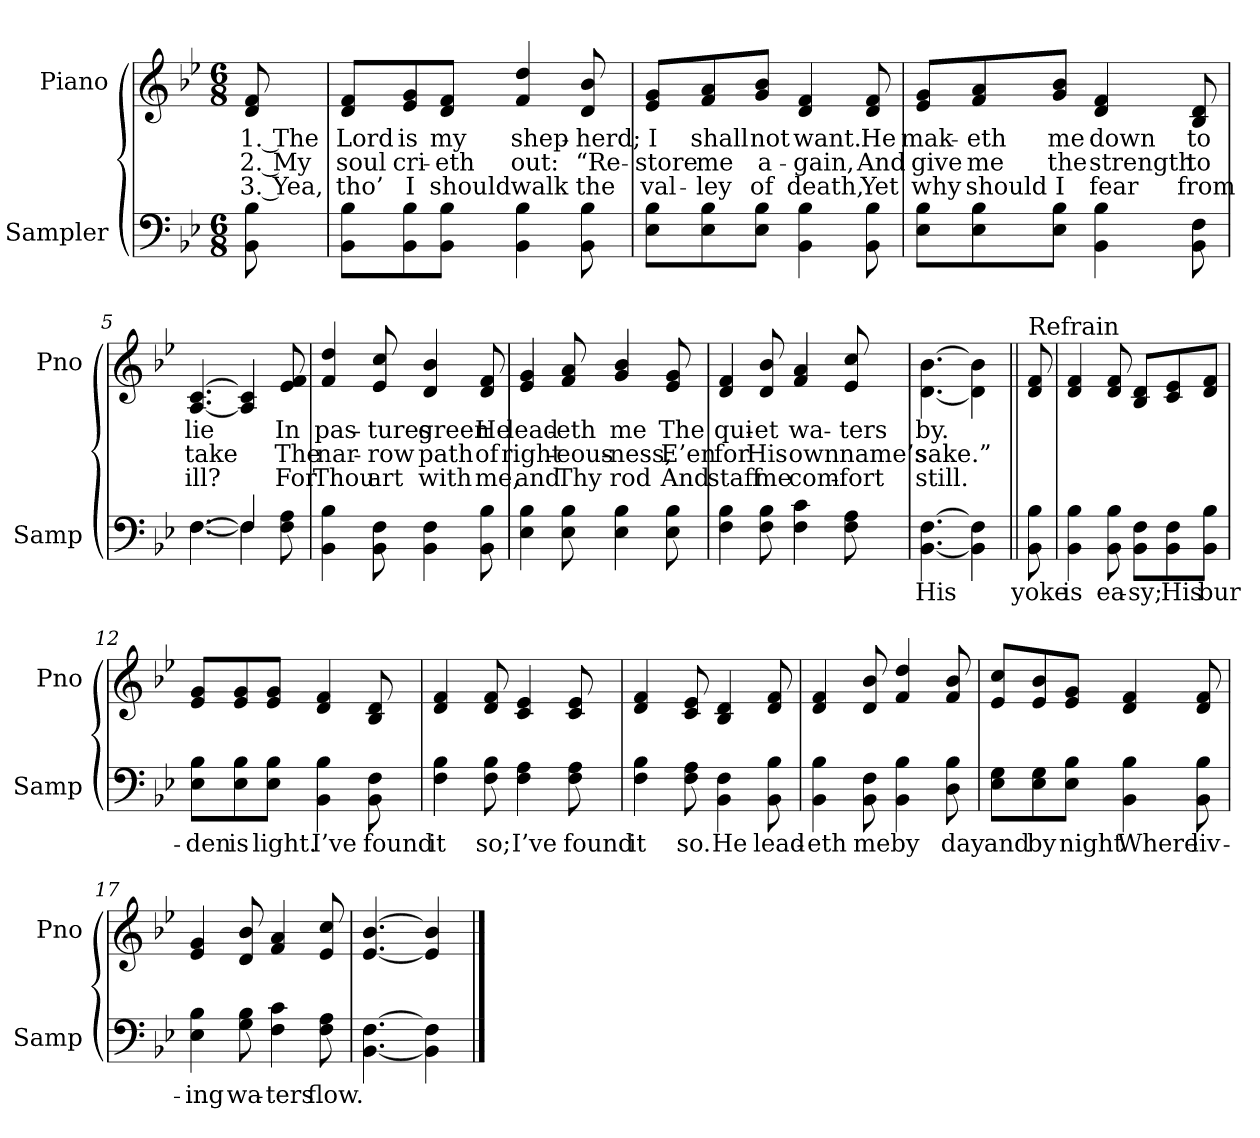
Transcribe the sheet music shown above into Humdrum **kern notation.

**kern	**text	**kern	**text	**text	**text
*part2	*part2	*part1	*part1	*part1	*part1
*staff2	*staff2	*staff1	*staff1	*staff1	*staff1
*I"Sampler	*	*I"Piano	*	*	*
*I'Samp	*	*I'Pno	*	*	*
*clefF4	*	*clefG2	*	*	*
*k[b-e-]	*	*k[b-e-]	*	*	*
*B-:	*	*B-:	*	*	*
*M6/8	*	*M6/8	*	*	*
=1	=1	=1	=1	=1	=1
8BB- 8B-	.	8d 8f	1. The	2. My	3. Yea,
=2	=2	=2	=2	=2	=2
8BB-\ 8B-\L	.	8d/ 8f/L	Lord	soul	tho’
8BB-\ 8B-\	.	8e-/ 8g/	is	cri-	I
8BB-\ 8B-\J	.	8d/ 8f/J	my	-eth	should
4BB- 4B-	.	4f 4dd	shep-	out:	walk
8BB- 8B-	.	8d 8b-	-herd;	“Re-	the
=3	=3	=3	=3	=3	=3
8E-\ 8B-\L	.	8e-/ 8g/L	I	-store	val-
8E-\ 8B-\	.	8f/ 8a/	shall	me	-ley
8E-\ 8B-\J	.	8g/ 8b-/J	not	a-	of
4BB- 4B-	.	4d 4f	want.	-gain,	death,
8BB- 8B-	.	8d 8f	He	And	Yet
=4	=4	=4	=4	=4	=4
8E-\ 8B-\L	.	8e-/ 8g/L	mak-	give	why
8E-\ 8B-\	.	8f/ 8a/	-eth	me	should
8E-\ 8B-\J	.	8g/ 8b-/J	me	the	I
4BB- 4B-	.	4d 4f	down	strength	fear
8BB- 8F	.	8B- 8d	to	to	from
=5	=5	=5	=5	=5	=5
*^	*	*	*	*	*
[4.F\	[4.F	.	[4.A [4.c	lie	take	ill?
4F/]	4F]	.	4A] 4c]	.	.	.
8F 8A	8ryy	.	8e- 8f	In	The	For
*v	*v	*	*	*	*	*
=6	=6	=6	=6	=6	=6
4BB- 4B-	.	4f 4dd	pas-	nar-	Thou
8BB- 8F	.	8e- 8cc	-tures	-row	art
4BB- 4F	.	4d 4b-	green	path	with
8BB- 8B-	.	8d 8f	He	of	me,
=7	=7	=7	=7	=7	=7
4E- 4B-	.	4e- 4g	lead-	right-	and
8E- 8B-	.	8f 8a	-eth	-eous-	Thy
4E- 4B-	.	4g 4b-	me	-ness,	rod
8E- 8B-	.	8e- 8g	The	E’en	And
=8	=8	=8	=8	=8	=8
4F 4B-	.	4d 4f	qui-	for	staff
8F 8B-	.	8d 8b-	-et	His	me
4F 4c	.	4f 4a	wa-	own	com-
8F 8A	.	8e- 8cc	-ters	name’s	-fort
=9	=9	=9	=9	=9	=9
[4.BB- [4.F	His	[4.d\ [4.b-\	by.	sake.”	still.
4BB-] 4F]	.	4d\] 4b-\]	.	.	.
=10||	=10||	=10||	=10||	=10||	=10||
!	!	!LO:TX:t=Refrain	!	!	!
8BB- 8B-	yoke	8d 8f	.	.	.
=11	=11	=11	=11	=11	=11
4BB- 4B-	is	4d 4f	.	.	.
8BB- 8B-	ea-	8d 8f	.	.	.
8BB-\ 8F\L	-sy;	8B-/ 8d/L	.	.	.
8BB-\ 8F\	His	8c/ 8e-/	.	.	.
8BB-\ 8B-\J	bur-	8d/ 8f/J	.	.	.
=12	=12	=12	=12	=12	=12
8E-\ 8B-\L	-den	8e-/ 8g/L	.	.	.
8E-\ 8B-\	is	8e-/ 8g/	.	.	.
8E-\ 8B-\J	light.	8e-/ 8g/J	.	.	.
4BB- 4B-	I’ve	4d 4f	.	.	.
8BB- 8F	found	8B- 8d	.	.	.
=13	=13	=13	=13	=13	=13
4F 4B-	it	4d 4f	.	.	.
8F 8B-	so;	8d 8f	.	.	.
4F 4A	I’ve	4c 4e-	.	.	.
8F 8A	found	8c 8e-	.	.	.
=14	=14	=14	=14	=14	=14
4F 4B-	it	4d 4f	.	.	.
8F 8A	so.	8c 8e-	.	.	.
4BB- 4F	He	4B- 4d	.	.	.
8BB- 8B-	lead-	8d 8f	.	.	.
=15	=15	=15	=15	=15	=15
4BB- 4B-	-eth	4d 4f	.	.	.
8BB- 8F	me	8d 8b-	.	.	.
4BB- 4B-	by	4f 4dd	.	.	.
8D 8B-	day	8f 8b-	.	.	.
=16	=16	=16	=16	=16	=16
8E-\ 8G\L	and	8e-/ 8cc/L	.	.	.
8E-\ 8G\	by	8e-/ 8b-/	.	.	.
8E-\ 8B-\J	night	8e-/ 8g/J	.	.	.
4BB- 4B-	Where	4d 4f	.	.	.
8BB- 8B-	liv-	8d 8f	.	.	.
=17	=17	=17	=17	=17	=17
4E- 4B-	-ing	4e- 4g	.	.	.
8G 8B-	wa-	8d 8b-	.	.	.
4F 4c	-ters	4f 4a	.	.	.
8F 8A	flow.	8e- 8cc	.	.	.
=18	=18	=18	=18	=18	=18
[4.BB- [4.F	.	[4.e- [4.b-	.	.	.
4BB-] 4F]	.	4e-] 4b-]	.	.	.
==	==	==	==	==	==
*-	*-	*-	*-	*-	*-
